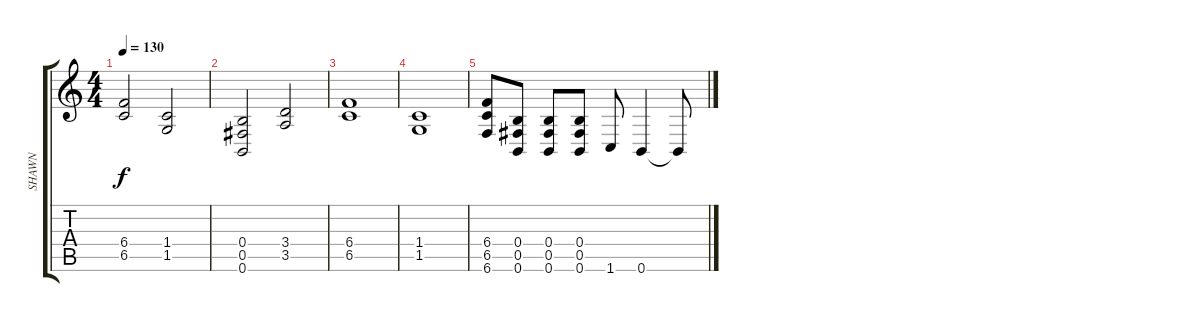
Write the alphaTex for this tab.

\track ("SHAWN" "SHAWN") {instrument electricbassfinger}
\staff {score tabs}
\tuning (Db4 Ab3 E3 B2 Gb2 B1) {hide}
\ts (4 4)
\tempo 130
\clef g2
\ks c
(6.4 6.5).2{dy f} (1.4 1.5).2 |
(0.4 0.5 0.6).2 (3.4 3.5).2 |
(6.4 6.5).1 |
(1.4 1.5).1 |
(6.4 6.5 6.6).8 (0.4 0.5 0.6).8 (0.4 0.5 0.6).8 (0.4 0.5 0.6).8 1.6.8 0.6.4 0.6{t}.8
